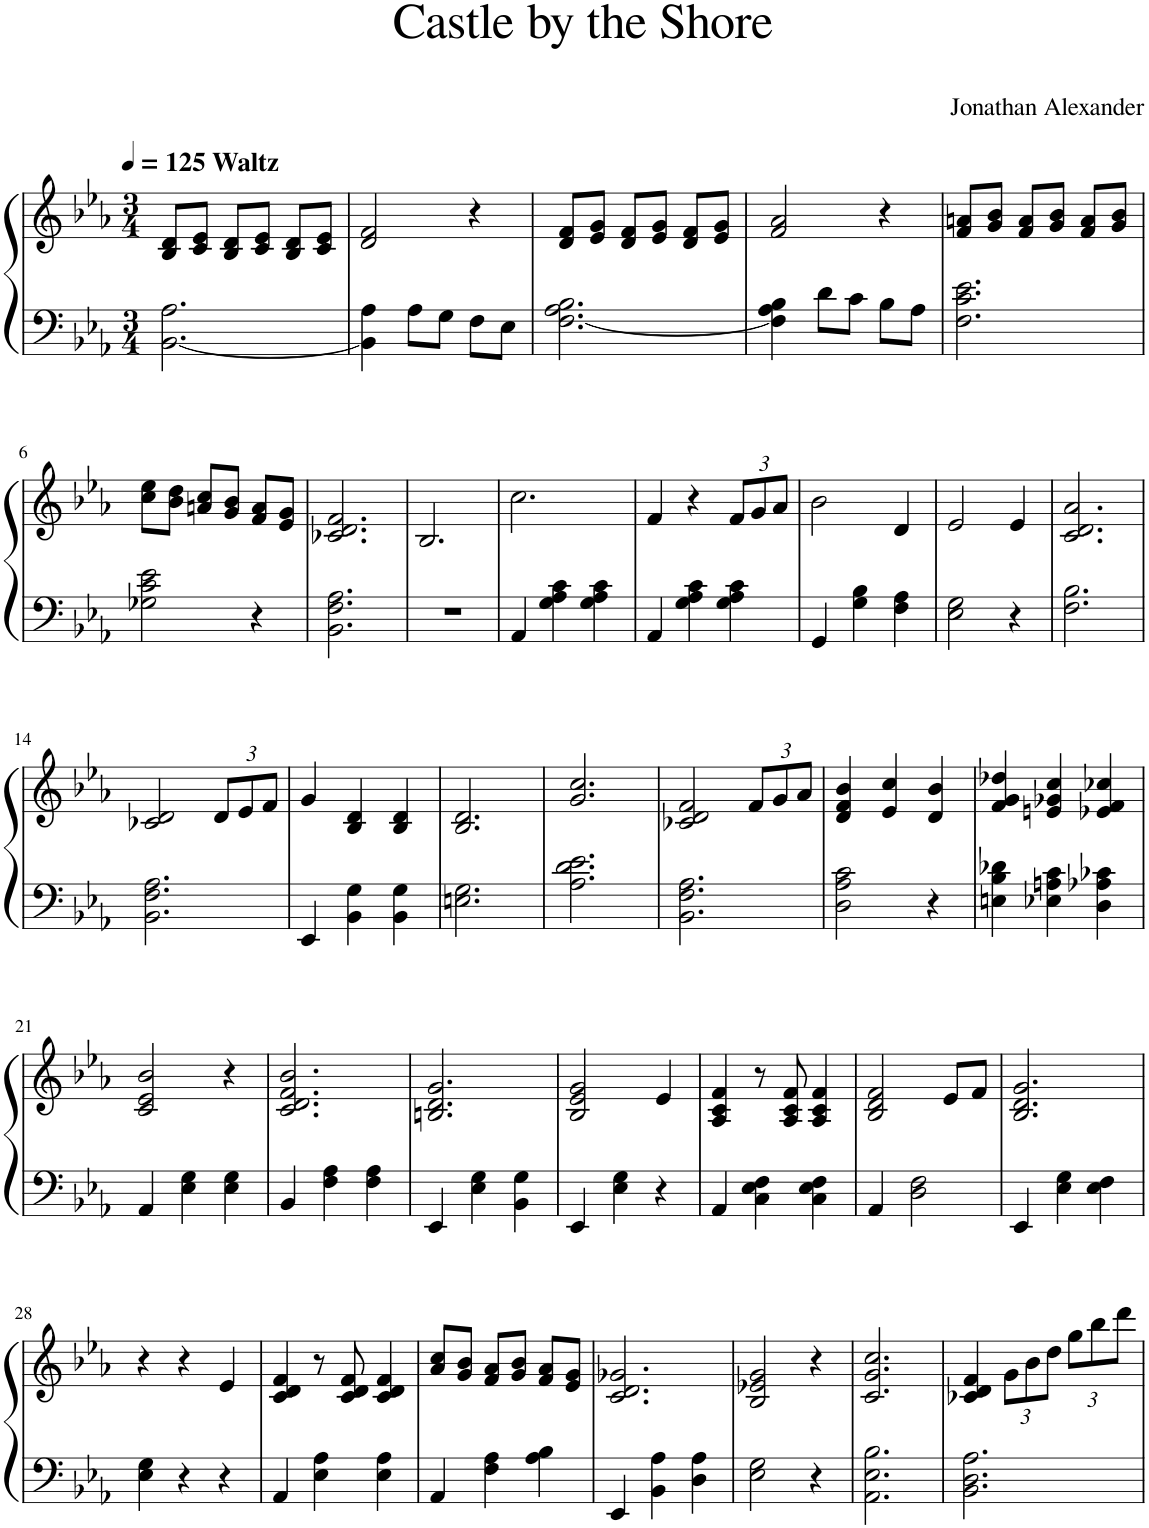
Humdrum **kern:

**kern	**kern
*part1	*part1
*staff2	*staff1
*I"Nord (extern)	*
*clefF4	*clefG2
*Trd-7c-12	*Trd-7c-12
*k[b-e-a-]	*k[b-e-a-]
*E-:	*E-:
*M3/4	*M3/4
*MM125	*MM125
=1	=1
!	!LO:TX:a:B:t=Waltz
[2.BB-\ 2.A-\	8B-/ 8d/L
.	8c/ 8e-/J
.	8B-/ 8d/L
.	8c/ 8e-/J
.	8B-/ 8d/L
.	8c/ 8e-/J
=2	=2
4BB-\] 4A-\	2d/ 2f/
8A-\L	.
8G\J	.
8F\L	4r
8E-\J	.
=3	=3
[2.F\ 2.A-\ 2.B-\	8d/ 8f/L
.	8e-/ 8g/J
.	8d/ 8f/L
.	8e-/ 8g/J
.	8d/ 8f/L
.	8e-/ 8g/J
=4	=4
4F\] 4A-\ 4B-\	2f/ 2a-/
8d\L	.
8c\J	.
8B-\L	4r
8A-\J	.
=5	=5
2.F\ 2.c\ 2.e-\	8f/ 8an/L
.	8g/ 8b-/J
.	8f/ 8a/L
.	8g/ 8b-/J
.	8f/ 8a/L
.	8g/ 8b-/J
!!LO:LB:g=z
=6	=6
2G-X\ 2c\ 2e-\	8cc\ 8ee-\L
.	8b-\ 8dd\J
.	8an/ 8cc/L
.	8g/ 8b-/J
4r	8f/ 8a/L
.	8e-/ 8g/J
=7	=7
2.BB-\ 2.F\ 2.A-\	2.c-X/ 2.d/ 2.f/
=8	=8
2.r	2.B-/
=9	=9
4AA-/	2.cc\
4G\ 4A-\ 4c\	.
4G\ 4A-\ 4c\	.
=10	=10
4AA-/	4f/
4G\ 4A-\ 4c\	4r
*	*Xbrackettup
4G\ 4A-\ 4c\	12f/L
.	12g/
.	12a-/J
=11	=11
4GG/	2b-\
4G\ 4B-\	.
4F\ 4A-\	4d/
=12	=12
2E-\ 2G\	2e-/
4r	4e-/
=13	=13
2.F\ 2.B-\	2.c/ 2.d/ 2.a-/
!!LO:LB:g=z
=14	=14
2.BB-\ 2.F\ 2.A-\	2c-X/ 2d/
.	12d/L
.	12e-/
.	12f/J
=15	=15
4EE-/	4g/
4BB-\ 4G\	4B-/ 4d/
4BB-\ 4G\	4B-/ 4d/
=16	=16
2.En\ 2.G\	2.B-/ 2.d/
=17	=17
2.A-\ 2.d\ 2.e-\	2.g/ 2.cc/
=18	=18
2.BB-\ 2.F\ 2.A-\	2c-X/ 2d/ 2f/
.	12f/L
.	12g/
.	12a-/J
=19	=19
2D\ 2A-\ 2c\	4d/ 4f/ 4b-/
.	4e-/ 4cc/
4r	4d/ 4b-/
=20	=20
4En\ 4B-\ 4d-X\	4f/ 4g/ 4dd-X/
4E-X\ 4An\ 4c\	4en/ 4g-X/ 4cc/
4D\ 4A-X\ 4c-X\	4e-X/ 4f/ 4cc-X/
!!LO:LB:g=z
=21	=21
4AA-/	2c/ 2e-/ 2b-/
4E-\ 4G\	.
4E-\ 4G\	4r
=22	=22
4BB-/	2.c/ 2.d/ 2.f/ 2.b-/
4F\ 4A-\	.
4F\ 4A-\	.
=23	=23
4EE-/	2.Bn/ 2.d/ 2.g/
4E-\ 4G\	.
4BB-\ 4G\	.
=24	=24
4EE-/	2B-/ 2e-/ 2g/
4E-\ 4G\	.
4r	4e-/
=25	=25
4AA-/	4A-/ 4c/ 4f/
4C\ 4E-\ 4F\	8r
.	8A-/ 8c/ 8f/
4C\ 4E-\ 4F\	4A-/ 4c/ 4f/
=26	=26
4AA-/	2B-/ 2d/ 2f/
2D\ 2F\	.
.	8e-/L
.	8f/J
=27	=27
4EE-/	2.B-/ 2.d/ 2.g/
4E-\ 4G\	.
4E-\ 4F\	.
!!LO:LB:g=z
=28	=28
4E-\ 4G\	4r
4r	4r
4r	4e-/
=29	=29
4AA-/	4c/ 4d/ 4f/
4E-\ 4A-\	8r
.	8c/ 8d/ 8f/
4E-\ 4A-\	4c/ 4d/ 4f/
=30	=30
4AA-/	8a-/ 8cc/L
.	8g/ 8b-/J
4F\ 4A-\	8f/ 8a-/L
.	8g/ 8b-/J
4A-\ 4B-\	8f/ 8a-/L
.	8e-/ 8g/J
=31	=31
4EE-/	2.c/ 2.d/ 2.g-X/
4BB-\ 4A-\	.
4D\ 4A-\	.
=32	=32
2E-\ 2G\	2B-/ 2e-X/ 2g/
4r	4r
=33	=33
2.AA-\ 2.E-\ 2.B-\	2.c/ 2.g/ 2.cc/
=34	=34
2.BB-\ 2.D\ 2.A-\	4c-X/ 4d/ 4f/
.	12g\L
.	12b-\
.	12dd\J
.	12gg\L
.	12bb-\
.	12ddd\J
=	=
*-	*-
